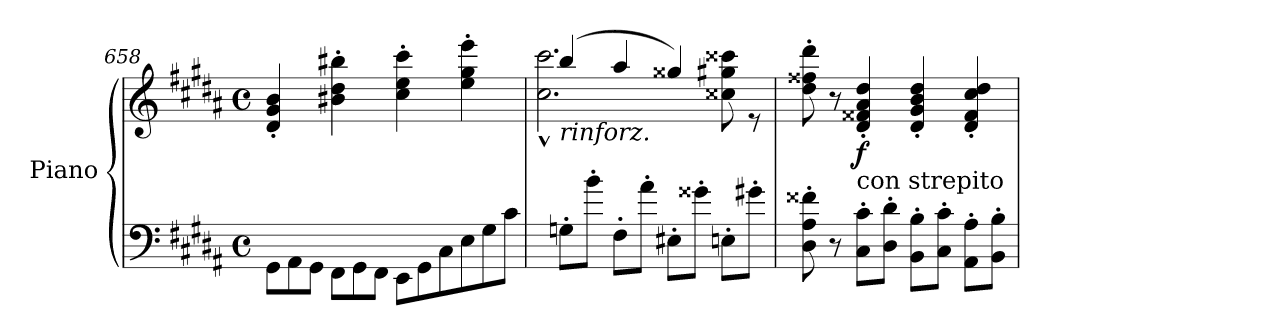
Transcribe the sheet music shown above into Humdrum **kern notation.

**kern	**kern	**dynam
*part1	*part1	*part1
*staff2	*staff1	*staff1/2
*I"Piano	*	*
*I'Pno	*	*
*clefF4	*clefG2	*
*k[f#c#g#d#a#]	*k[f#c#g#d#a#]	*
*M4/4	*M4/4	*
*met(c)	*met(c)	*
*Xtuplet	*	*
=658	=658	=658
12GG#\L	4d#/' 4g#/' 4b/'	.
12AA#\	.	.
12GG#\J	.	.
12FF#\L	4b#X\' 4dd#\' 4bb#X\'	.
12GG#\	.	.
12FF#\J	.	.
12EE\L	4cc#\' 4ee\' 4ccc#\'	.
12GG#\	.	.
12C#\	.	.
12E\	4ee\' 4gg#\' 4eee\'	.
12G#\	.	.
12c#\J	.	.
=659	=659	=659
*	*^	*
!	!LO:TX:b:i:t=rinforz.	!	!
8Gn'\L	(4bb/	2.cc#\^^ 2.ccc#\^^	.
8b'\J	.	.	.
8F#'\L	4aa#/	.	.
8a#'\J	.	.	.
8E#X'\L	4gg##X/)	.	.
8g##X'\J	.	.	.
8En'\L	8cc##X\ 8gg#X\ 8ccc##X\	4ryy	.
8g#X'\J	8re	.	.
*	*v	*v	*
!!LO:LB:g=z
=660	=660	=660
8D#\' 8A#\' 8f##X\'	8dd#\' 8ff##X\' 8ddd#\'	.
8r	8r	.
!	!LO:TX:b:t=con strepito	!
!	!	!LO:DY:b
8C#\' 8c#\'L	4d#/' 4f##X/' 4a#/' 4dd#/'	f
8D#\' 8d#\'J	.	.
8BB\' 8B\'L	4d#/' 4g#/' 4b/' 4dd#/'	.
8C#\' 8c#\'J	.	.
8AA#\' 8A#\'L	4d#/' 4f##/' 4cc#/' 4dd#/'	.
8BB\' 8B\'J	.	.
=	=	=
*-	*-	*-
